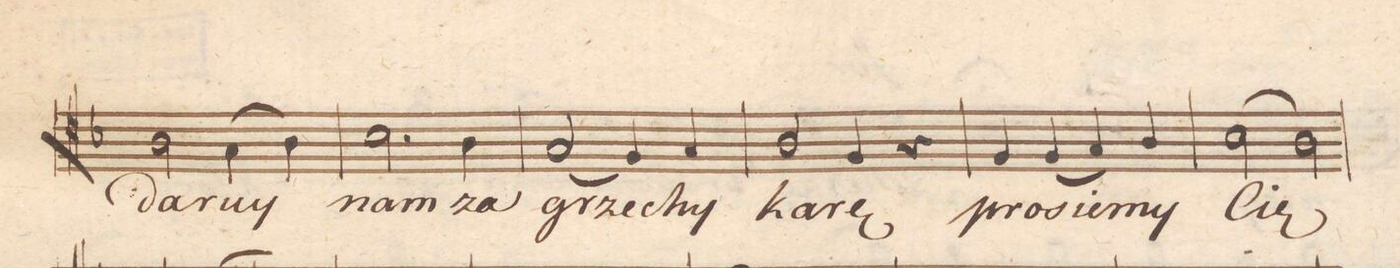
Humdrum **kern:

**kern	**text	**dynam
*I"Tenore.	*	*
*clefC4	*	*
*k[b-]	*	*
*met(c|)	*	*
*M2/2	*	*
2A\	Da-	.
(4G\	-ruy	.
4A\)	.	.
=26	=26	=26
2.B-\	nam	.
4A\	za	.
=27	=27	=27
(2G/	grze-	.
4F/)	.	.
4G/	-chy	.
=28	=28	=28
2A/	ka-	.
4F/	-rę	.
4r	.	.
=29	=29	=29
4F/	pro-	.
(4F/	-sie-	.
4G/)	.	.
4A/	-my	.
=30	=30	=30
(2B-\	Cię	.
2A\)	.	.
=31	=31	=31
*-	*-	*-
